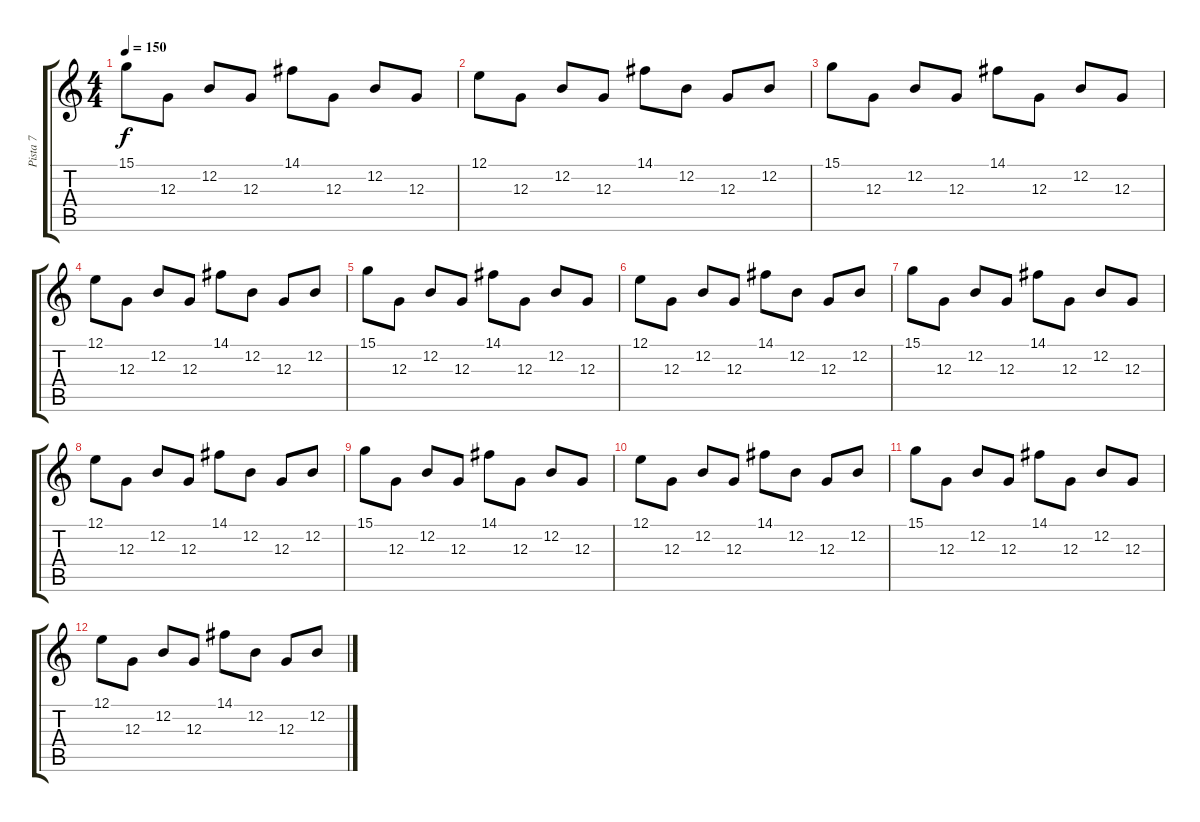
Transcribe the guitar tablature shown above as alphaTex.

\track ("Pista 7" "Pista 7") {instrument synthvoice}
\staff {score tabs}
\tuning (E4 B3 G3 D3 A2 E2) {hide}
\ts (4 4)
\tempo 150
\clef g2
\ks c
15.1.8{dy f} 12.3.8 12.2.8 12.3.8 14.1.8 12.3.8 12.2.8 12.3.8 |
12.1.8 12.3.8 12.2.8 12.3.8 14.1.8 12.2.8 12.3.8 12.2.8 |
15.1.8 12.3.8 12.2.8 12.3.8 14.1.8 12.3.8 12.2.8 12.3.8 |
12.1.8 12.3.8 12.2.8 12.3.8 14.1.8 12.2.8 12.3.8 12.2.8 |
15.1.8 12.3.8 12.2.8 12.3.8 14.1.8 12.3.8 12.2.8 12.3.8 |
12.1.8 12.3.8 12.2.8 12.3.8 14.1.8 12.2.8 12.3.8 12.2.8 |
15.1.8 12.3.8 12.2.8 12.3.8 14.1.8 12.3.8 12.2.8 12.3.8 |
12.1.8 12.3.8 12.2.8 12.3.8 14.1.8 12.2.8 12.3.8 12.2.8 |
15.1.8 12.3.8 12.2.8 12.3.8 14.1.8 12.3.8 12.2.8 12.3.8 |
12.1.8 12.3.8 12.2.8 12.3.8 14.1.8 12.2.8 12.3.8 12.2.8 |
15.1.8 12.3.8 12.2.8 12.3.8 14.1.8 12.3.8 12.2.8 12.3.8 |
12.1.8 12.3.8 12.2.8 12.3.8 14.1.8 12.2.8 12.3.8 12.2.8
